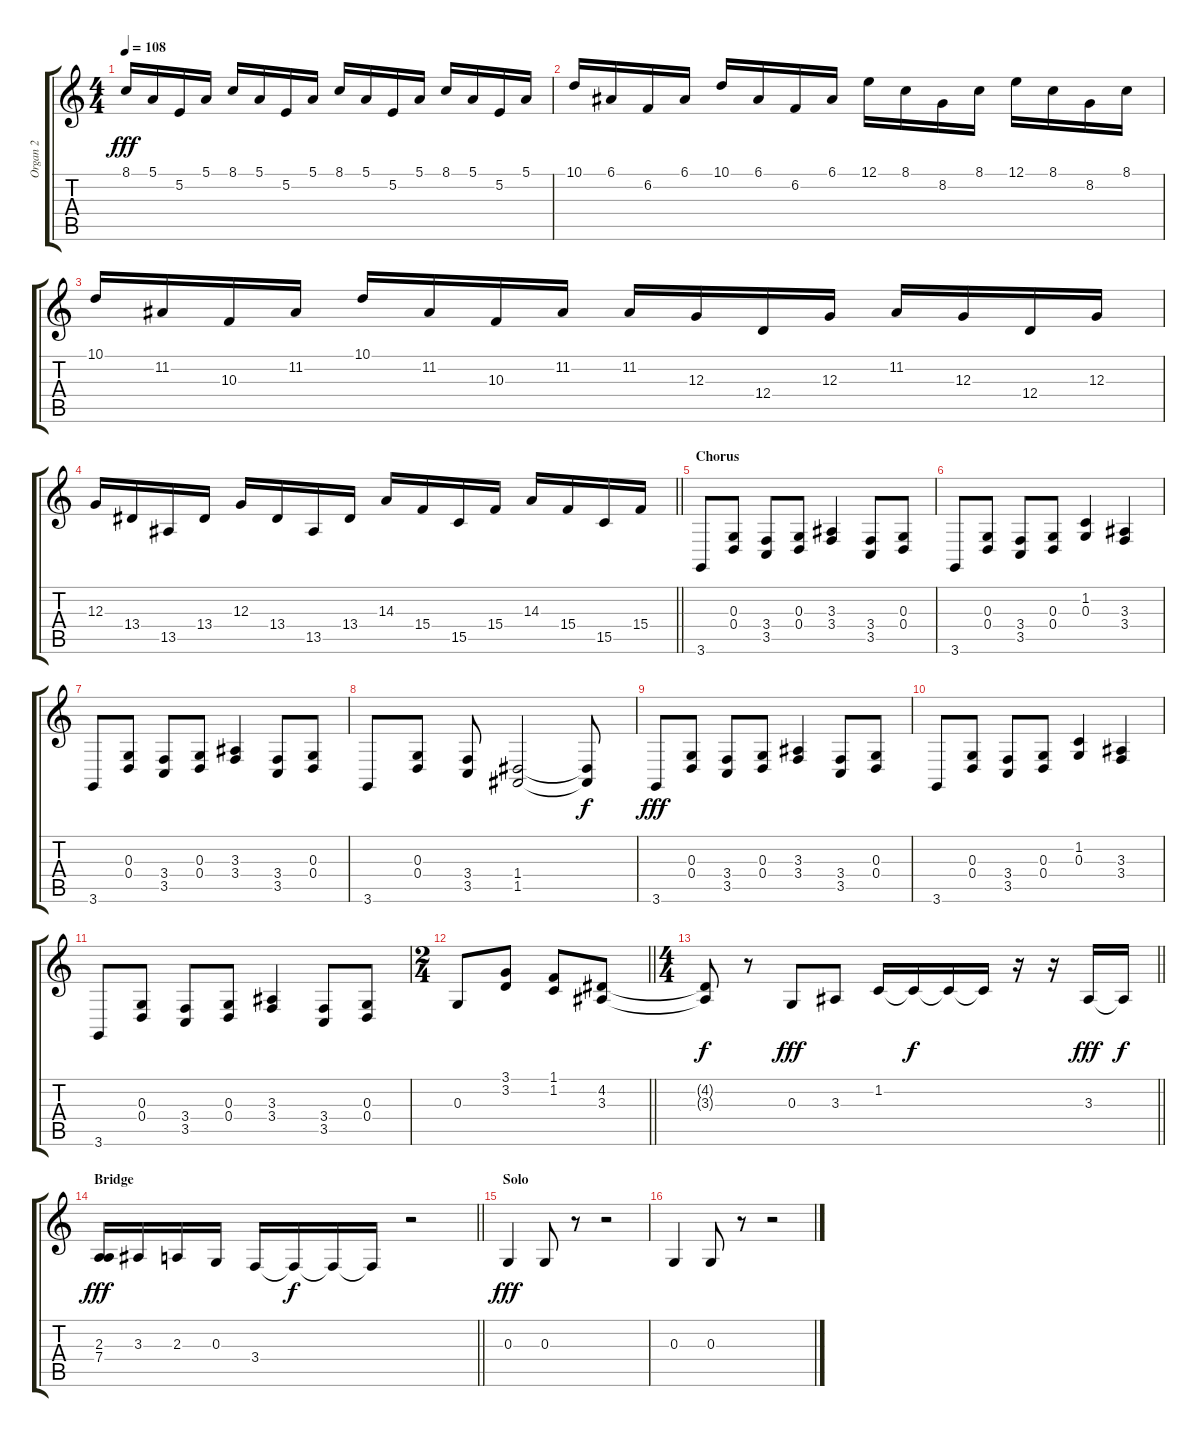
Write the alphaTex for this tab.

\track ("Organ 2" "Organ 2") {instrument churchorgan}
\staff {score tabs}
\tuning (E4 B3 G3 D3 A2 E2) {hide}
\ts (4 4)
\tempo 108
\clef g2
\ks c
8.1.16{dy fff} 5.1.16 5.2.16 5.1.16 8.1.16 5.1.16 5.2.16 5.1.16 8.1.16 5.1.16 5.2.16 5.1.16 8.1.16 5.1.16 5.2.16 5.1.16 |
10.1.16 6.1.16 6.2.16 6.1.16 10.1.16 6.1.16 6.2.16 6.1.16 12.1.16 8.1.16 8.2.16 8.1.16 12.1.16 8.1.16 8.2.16 8.1.16 |
10.1.16 11.2.16 10.3.16 11.2.16 10.1.16 11.2.16 10.3.16 11.2.16 11.2.16 12.3.16 12.4.16 12.3.16 11.2.16 12.3.16 12.4.16 12.3.16 |
\barLineRight lightlight
12.3.16 13.4.16 13.5.16 13.4.16 12.3.16 13.4.16 13.5.16 13.4.16 14.3.16 15.4.16 15.5.16 15.4.16 14.3.16 15.4.16 15.5.16 15.4.16 |
\section ("" "Chorus")
3.6.8 (0.3 0.4).8 (3.4 3.5).8 (0.3 0.4).8 (3.3 3.4).4 (3.4 3.5).8 (0.3 0.4).8 |
3.6.8 (0.3 0.4).8 (3.4 3.5).8 (0.3 0.4).8 (1.2 0.3).4 (3.3 3.4).4 |
3.6.8 (0.3 0.4).8 (3.4 3.5).8 (0.3 0.4).8 (3.3 3.4).4 (3.4 3.5).8 (0.3 0.4).8 |
3.6.8 (0.3 0.4).8 (3.4 3.5).8 (1.4 1.5).2 (1.4{t} 1.5{t}).8{dy f} |
3.6.8{dy fff} (0.3 0.4).8 (3.4 3.5).8 (0.3 0.4).8 (3.3 3.4).4 (3.4 3.5).8 (0.3 0.4).8 |
3.6.8 (0.3 0.4).8 (3.4 3.5).8 (0.3 0.4).8 (1.2 0.3).4 (3.3 3.4).4 |
3.6.8 (0.3 0.4).8 (3.4 3.5).8 (0.3 0.4).8 (3.3 3.4).4 (3.4 3.5).8 (0.3 0.4).8 |
\ts (2 4)
\barLineRight lightlight
0.3.8 (3.1 3.2).8 (1.1 1.2).8 (4.2 3.3).8 |
\ts (4 4)
\barLineRight lightlight
(4.2{t} 3.3{t}).8{dy f} r.8 0.3.8{dy fff} 3.3.8 1.2.16 1.2{t}.16{dy f} 1.2{t}.16 1.2{t}.16 r.16 r.16 3.3.16{dy fff} 3.3{t}.16{dy f} |
\section ("" "Bridge")
\barLineRight lightlight
(2.3 7.4).16{dy fff} 3.3.16 2.3.16 0.3.16 3.4.16 3.4{t}.16{dy f} 3.4{t}.16 3.4{t}.16 r.2 |
\section ("" "Solo")
0.3.4{dy fff} 0.3.8 r.8 r.2 |
0.3.4 0.3.8 r.8 r.2
